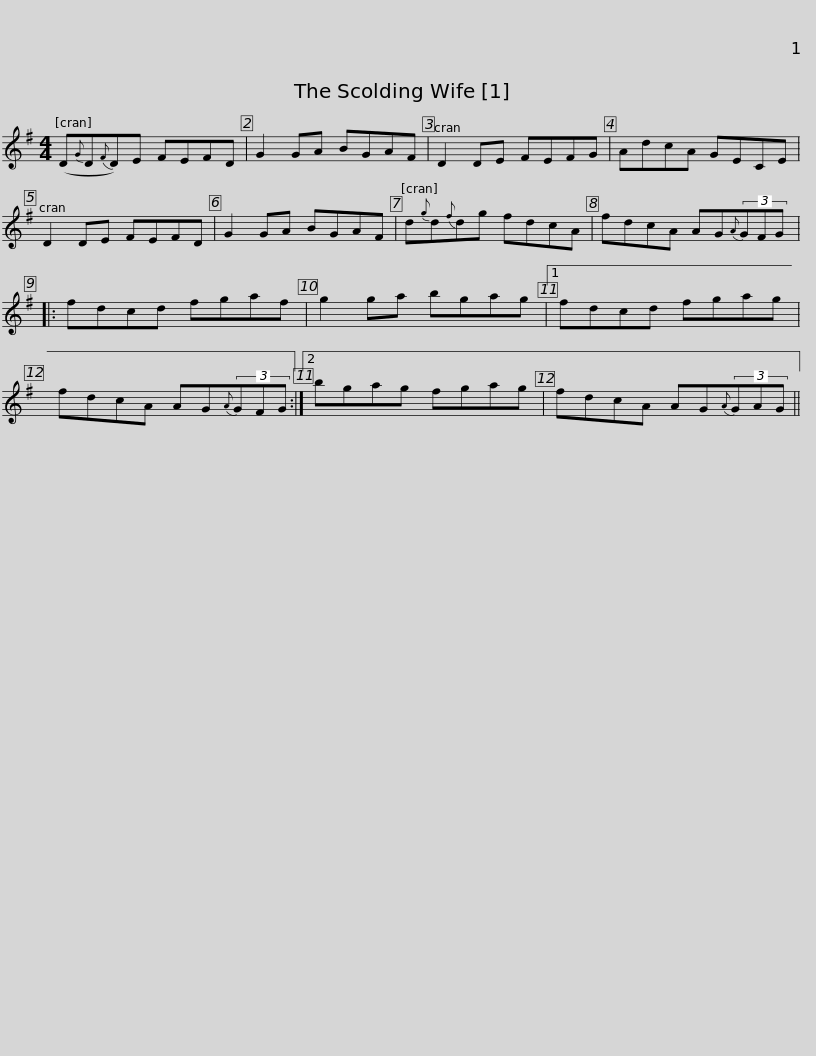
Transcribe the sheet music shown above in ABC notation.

X:1
L:1/8
M:4/4
I:linebreak $
K:G
V:1 treble
V:1
 (D{G}D{F}D)E FEFD | G2 GA BGAF | D2 DE FEFG | AdcA GECE | D2 DE FEFD |$ %5
 G2 GA BGAF | d{g}d{f}dg fdcA | fdcA AG{A}(3GFG |: fdcd fgaf | g2 ga bgag |1$ %10
 fdcd fgag | fdcA AG{A}(3GFG :|2 bgag fgag | fdcA AG{A}(3GAG || %14
